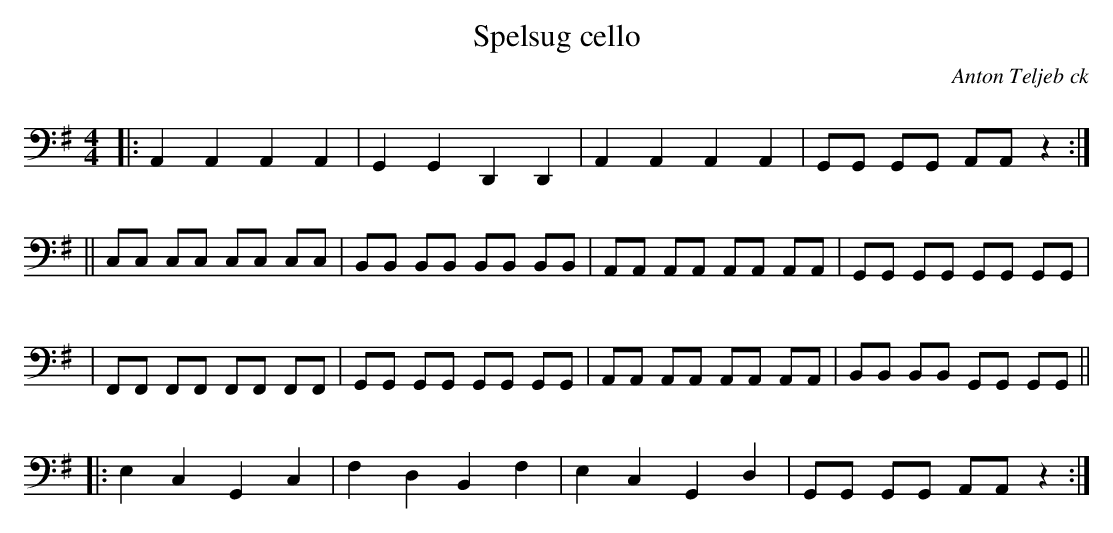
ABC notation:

X:1
T:Spelsug cello
C:Anton Teljeb ck
M:4/4
L:1/8
K:G
|:A,,2 A,,2 A,,2 A,,2 | G,,2 G,,2 D,,2 D,,2 | A,,2 A,,2 A,,2 A,,2 | G,,G,, G,,G,, A,,A,, z2 :|
|| C,C, C,C, C,C, C,C, | B,,B,, B,,B,, B,,B,, B,,B,, | A,,A,, A,,A,, A,,A,, A,,A,, | G,,G,, G,,G,, G,,G,, G,,G,, |
| F,,F,, F,,F,, F,,F,, F,,F,, | G,,G,, G,,G,, G,,G,, G,,G,, |  A,,A,, A,,A,, A,,A,, A,,A,, |  B,,B,, B,,B,, G,,G,, G,,G,, ||
|: E,2 C,2 G,,2 C,2 | F,2 D,2 B,,2 F,2 | E,2 C,2 G,,2 D,2 | G,,G,, G,,G,, A,,A,, z2 :|
